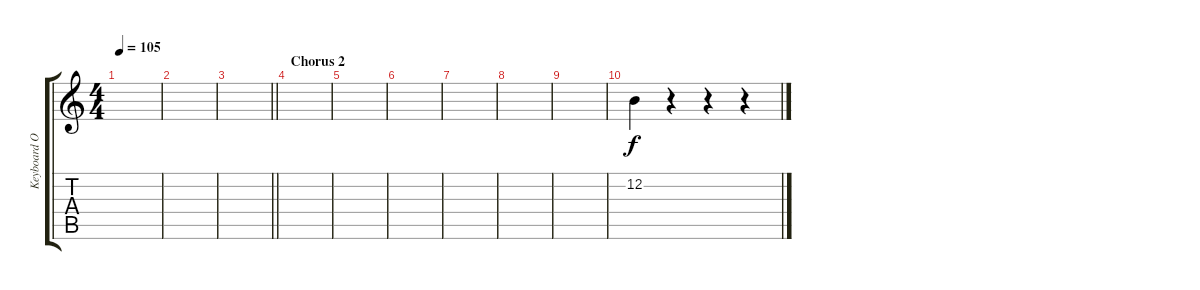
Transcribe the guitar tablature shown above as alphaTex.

\track ("Keyboard Overdub Notes" "Keyboard O") {instrument acousticgrandpiano}
\staff {score tabs}
\tuning (E4 B3 G3 D3 A2 E2) {hide}
\ts (4 4)
\tempo 105
\clef g2
\ks c
|
|
\barLineRight lightlight
|
\section ("" "Chorus 2")
|
|
|
|
|
|
12.2.4 r.4 r.4 r.4
